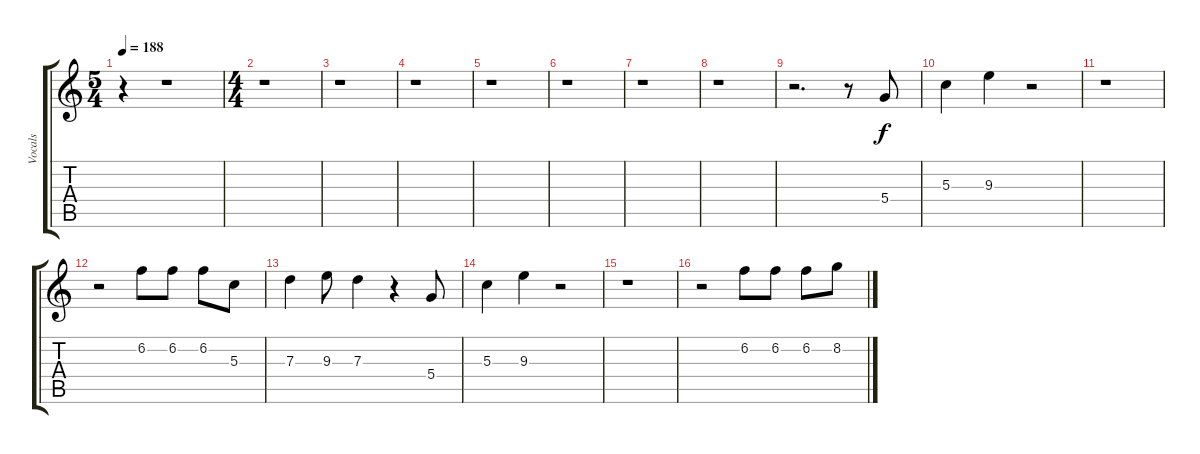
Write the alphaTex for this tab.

\track ("Vocals" "Vocals") {instrument distortionguitar}
\staff {score tabs}
\tuning (E4 B3 G3 D3 A2 E2) {hide}
\ts (5 4)
\tempo 188
\clef g2
\ks c
r.4{dy f instrument distortionguitar} r.1 |
\ts (4 4)
r.1 |
r.1 |
r.1 |
r.1 |
r.1 |
r.1 |
r.1 |
r.2{d} r.8 5.4.8 |
5.3.4 9.3.4 r.2 |
r.1 |
r.2 6.2.8 6.2.8 6.2.8 5.3.8 |
7.3.4 9.3.8 7.3.4 r.4 5.4.8 |
5.3.4 9.3.4 r.2 |
r.1 |
r.2 6.2.8 6.2.8 6.2.8 8.2.8
